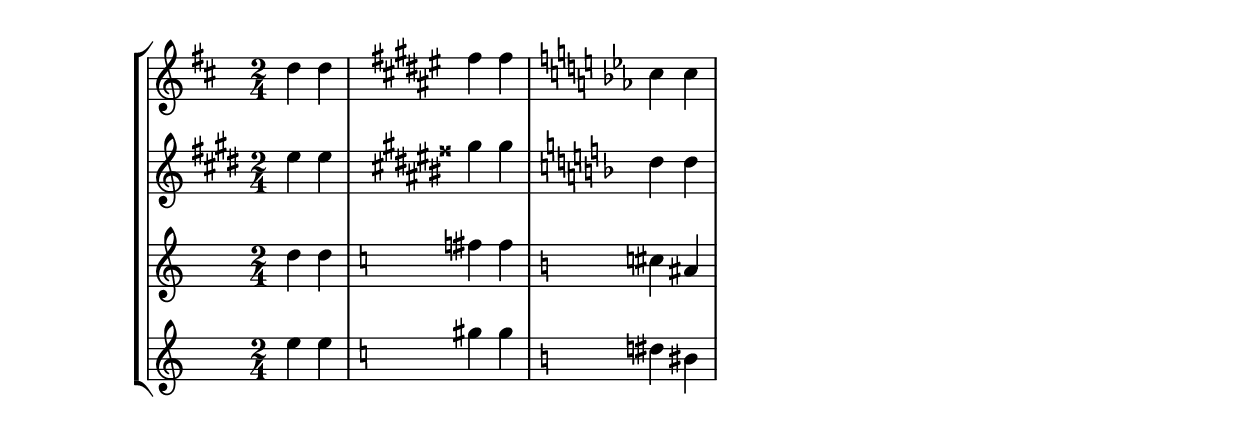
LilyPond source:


\version "2.1.30"

\header{ texidoc = "@cindex Transposition
Transposing has also an effect key signature, if it is given using
@code{\key}. If @code{keySignature} is set explicitly instead, 
the key signature is not transposed."

     }

% should the explicitly set key signature transpose also? -HJJ

vOne = \notes \relative c''{
        \clef"violin"
        \key d \major
        \time 2/4 
        d4 d |       
        \key fis \major
        fis4 fis |         
        \key es \major
        c4 c |
}

vTwo = \notes \transpose c d { \vOne }

vThree = \notes \relative c''{
        \clef"violin"
%        keysignature fis cis
	\set Staff.keySignature = #'((0 . 2)(3 . 2))
        \time 2/4 
        d4 d |       
%        keysignature bes es fis
	\set Staff.keySignature = #'((3 . 2)(2 . -2)(6 . -2))
        fis4 fis |         
%        keysignature fis cis gis dis ais eis
	\set Staff.keySignature = #'((2 . -2)(5 . -2)(1 . 2)(4 . 2)(0 . 2)(3 . 2))
        cis4 ais4 |
}


vFour = \notes \transpose c d \vThree

\score {
  \context StaffGroup <<
         \new Staff \vOne
         \new Staff \vTwo
         \new Staff \vThree
         \new Staff \vFour
  >>
        \paper { linewidth= 130.\mm raggedright = ##t }
}




